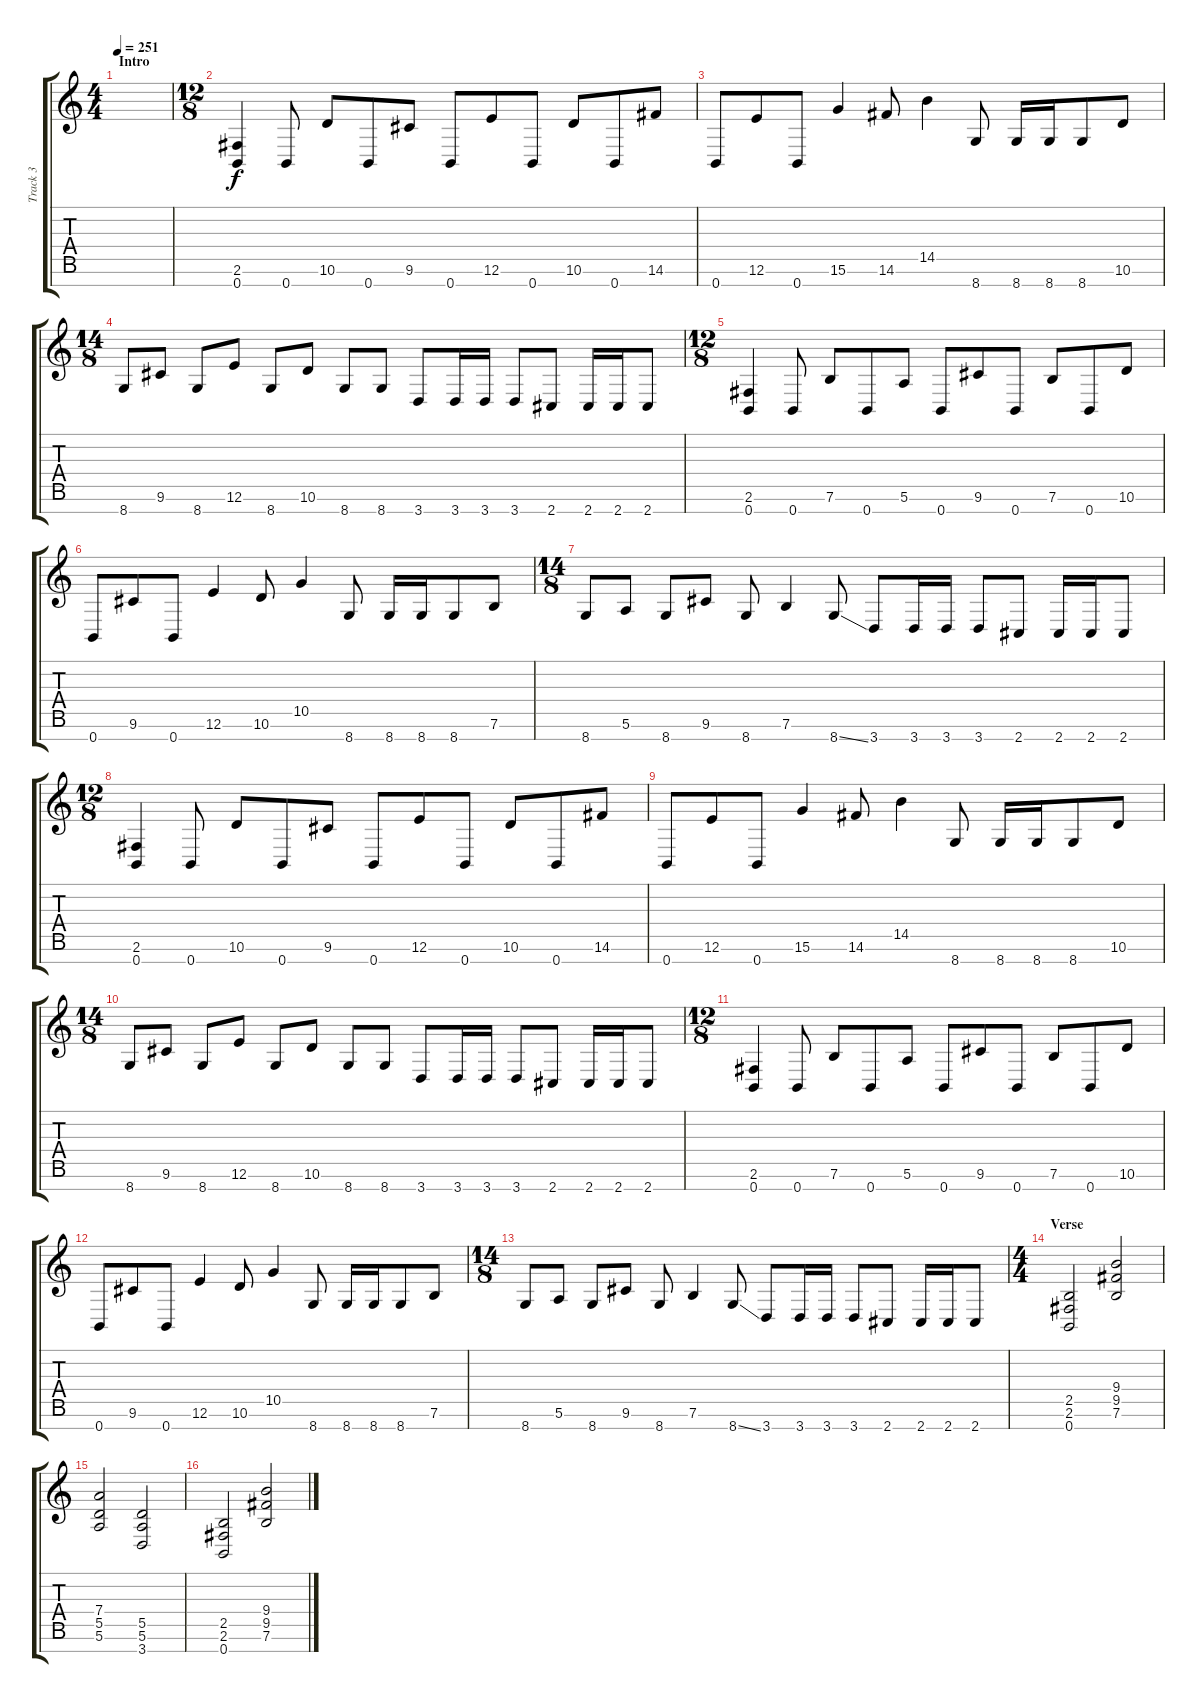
\track ("Track 3" "Track 3") {instrument distortionguitar}
\staff {score tabs}
\tuning (E4 B3 G3 D3 A2 E2 B1) {hide}
\ts (4 4)
\section ("" "Intro")
\tempo 251
\clef g2
\ks c
|
\ts (12 8)
(2.6 0.7).4 0.7.8 10.6.8 0.7.8 9.6.8 0.7.8 12.6.8 0.7.8 10.6.8 0.7.8 14.6.8 |
0.7.8 12.6.8 0.7.8 15.6.4 14.6.8 14.5.4 8.7.8 8.7.16 8.7.16 8.7.8 10.6.8 |
\ts (14 8)
8.7.8 9.6.8 8.7.8 12.6.8 8.7.8 10.6.8 8.7.8 8.7.8 3.7.8 3.7.16 3.7.16 3.7.8 2.7.8 2.7.16 2.7.16 2.7.8 |
\ts (12 8)
(2.6 0.7).4 0.7.8 7.6.8 0.7.8 5.6.8 0.7.8 9.6.8 0.7.8 7.6.8 0.7.8 10.6.8 |
0.7.8 9.6.8 0.7.8 12.6.4 10.6.8 10.5.4 8.7.8 8.7.16 8.7.16 8.7.8 7.6.8 |
\ts (14 8)
8.7.8 5.6.8 8.7.8 9.6.8 8.7.8 7.6.4 8.7{ss}.8 3.7.8 3.7.16 3.7.16 3.7.8 2.7.8 2.7.16 2.7.16 2.7.8 |
\ts (12 8)
(2.6 0.7).4 0.7.8 10.6.8 0.7.8 9.6.8 0.7.8 12.6.8 0.7.8 10.6.8 0.7.8 14.6.8 |
0.7.8 12.6.8 0.7.8 15.6.4 14.6.8 14.5.4 8.7.8 8.7.16 8.7.16 8.7.8 10.6.8 |
\ts (14 8)
8.7.8 9.6.8 8.7.8 12.6.8 8.7.8 10.6.8 8.7.8 8.7.8 3.7.8 3.7.16 3.7.16 3.7.8 2.7.8 2.7.16 2.7.16 2.7.8 |
\ts (12 8)
(2.6 0.7).4 0.7.8 7.6.8 0.7.8 5.6.8 0.7.8 9.6.8 0.7.8 7.6.8 0.7.8 10.6.8 |
0.7.8 9.6.8 0.7.8 12.6.4 10.6.8 10.5.4 8.7.8 8.7.16 8.7.16 8.7.8 7.6.8 |
\ts (14 8)
8.7.8 5.6.8 8.7.8 9.6.8 8.7.8 7.6.4 8.7{ss}.8 3.7.8 3.7.16 3.7.16 3.7.8 2.7.8 2.7.16 2.7.16 2.7.8 |
\ts (4 4)
\section ("" "Verse")
(2.5 2.6 0.7).2 (9.4 9.5 7.6).2 |
(7.4 5.5 5.6).2 (5.5 5.6 3.7).2 |
(2.5 2.6 0.7).2 (9.4 9.5 7.6).2
